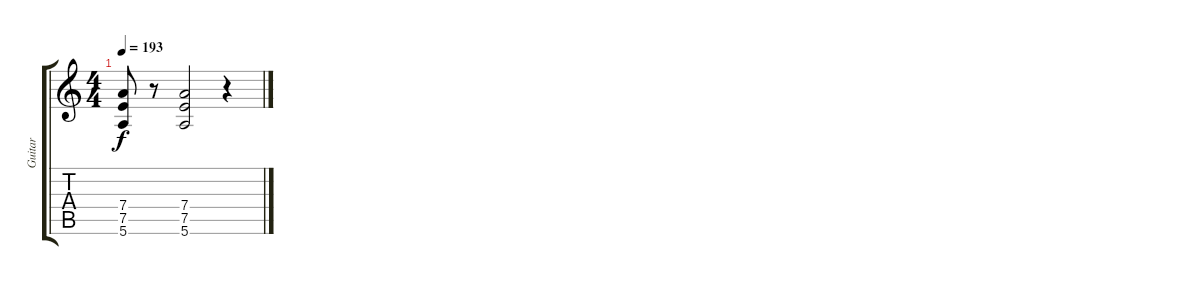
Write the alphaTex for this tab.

\track ("Guitar" "Guitar") {instrument distortionguitar}
\staff {score tabs}
\tuning (E4 B3 G3 D3 A2 E2) {hide}
\ts (4 4)
\tempo 193
\clef g2
\ks c
(7.4 7.5 5.6).8{dy f} r.8 (7.4 7.5 5.6).2 r.4
